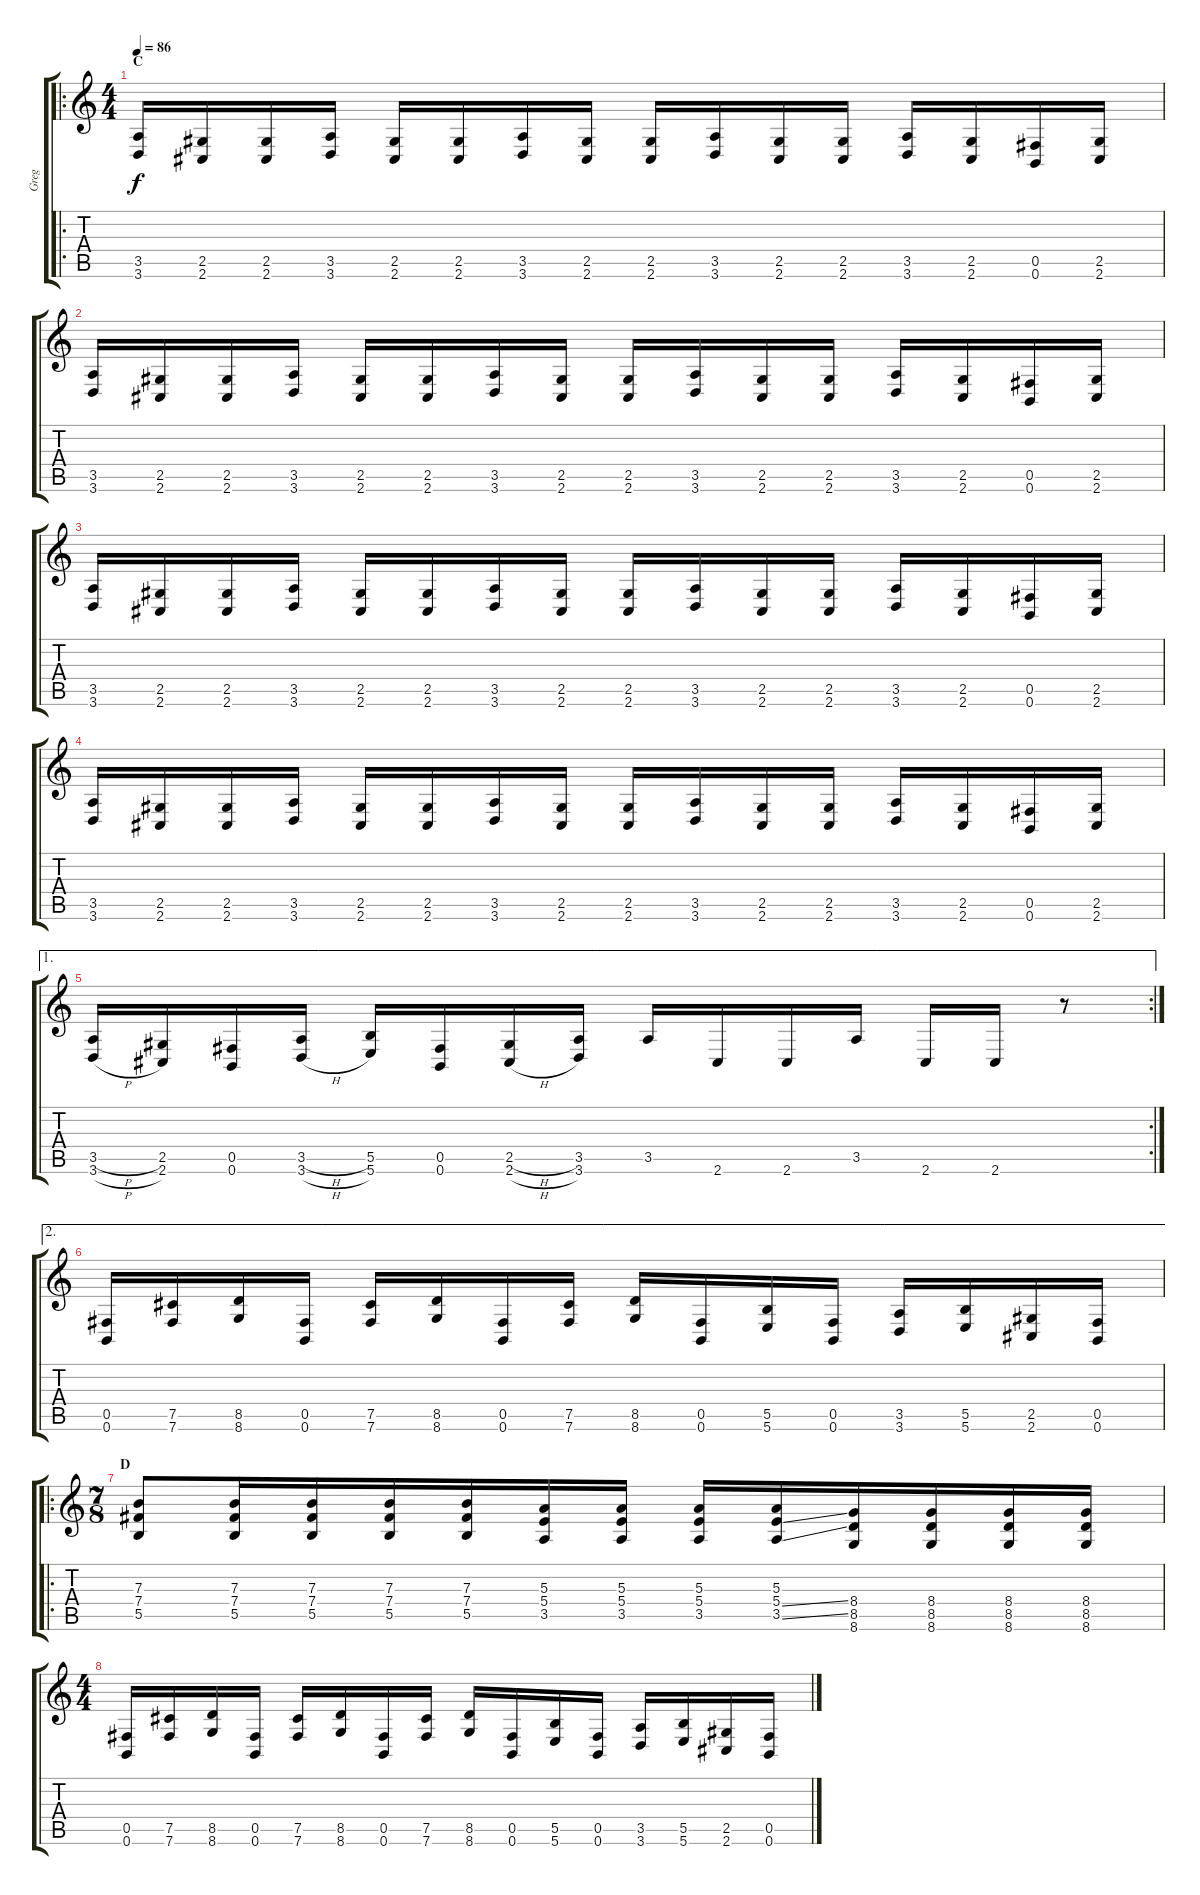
\track ("Greg" "Greg") {instrument distortionguitar}
\staff {score tabs}
\tuning (Db4 Ab3 E3 B2 Gb2 B1) {hide}
\ro
\ts (4 4)
\section ("" "C")
\tempo 86
\clef g2
\ks c
(3.5 3.6).16{dy f} (2.5 2.6).16 (2.5 2.6).16 (3.5 3.6).16 (2.5 2.6).16 (2.5 2.6).16 (3.5 3.6).16 (2.5 2.6).16 (2.5 2.6).16 (3.5 3.6).16 (2.5 2.6).16 (2.5 2.6).16 (3.5 3.6).16 (2.5 2.6).16 (0.5 0.6).16 (2.5 2.6).16 |
(3.5 3.6).16 (2.5 2.6).16 (2.5 2.6).16 (3.5 3.6).16 (2.5 2.6).16 (2.5 2.6).16 (3.5 3.6).16 (2.5 2.6).16 (2.5 2.6).16 (3.5 3.6).16 (2.5 2.6).16 (2.5 2.6).16 (3.5 3.6).16 (2.5 2.6).16 (0.5 0.6).16 (2.5 2.6).16 |
(3.5 3.6).16 (2.5 2.6).16 (2.5 2.6).16 (3.5 3.6).16 (2.5 2.6).16 (2.5 2.6).16 (3.5 3.6).16 (2.5 2.6).16 (2.5 2.6).16 (3.5 3.6).16 (2.5 2.6).16 (2.5 2.6).16 (3.5 3.6).16 (2.5 2.6).16 (0.5 0.6).16 (2.5 2.6).16 |
(3.5 3.6).16 (2.5 2.6).16 (2.5 2.6).16 (3.5 3.6).16 (2.5 2.6).16 (2.5 2.6).16 (3.5 3.6).16 (2.5 2.6).16 (2.5 2.6).16 (3.5 3.6).16 (2.5 2.6).16 (2.5 2.6).16 (3.5 3.6).16 (2.5 2.6).16 (0.5 0.6).16 (2.5 2.6).16 |
\ae 1
\rc 2
(3.5{h} 3.6{h}).16 (2.5 2.6).16 (0.5 0.6).16 (3.5{h} 3.6{h}).16 (5.5 5.6).16 (0.5 0.6).16 (2.5{h} 2.6{h}).16 (3.5 3.6).16 3.5.16 2.6.16 2.6.16 3.5.16 2.6.16 2.6.16 r.8 |
\ae 2
(0.5 0.6).16 (7.5 7.6).16 (8.5 8.6).16 (0.5 0.6).16 (7.5 7.6).16 (8.5 8.6).16 (0.5 0.6).16 (7.5 7.6).16 (8.5 8.6).16 (0.5 0.6).16 (5.5 5.6).16 (0.5 0.6).16 (3.5 3.6).16 (5.5 5.6).16 (2.5 2.6).16 (0.5 0.6).16 |
\ro
\ts (7 8)
\section ("" "D")
(7.3 7.4 5.5).8 (7.3 7.4 5.5).16 (7.3 7.4 5.5).16 (7.3 7.4 5.5).16 (7.3 7.4 5.5).16 (5.3 5.4 3.5).16 (5.3 5.4 3.5).16 (5.3 5.4 3.5).16 (5.3 5.4{ss} 3.5{ss}).16 (8.4 8.5 8.6).16 (8.4 8.5 8.6).16 (8.4 8.5 8.6).16 (8.4 8.5 8.6).16 |
\ts (4 4)
(0.5 0.6).16 (7.5 7.6).16 (8.5 8.6).16 (0.5 0.6).16 (7.5 7.6).16 (8.5 8.6).16 (0.5 0.6).16 (7.5 7.6).16 (8.5 8.6).16 (0.5 0.6).16 (5.5 5.6).16 (0.5 0.6).16 (3.5 3.6).16 (5.5 5.6).16 (2.5 2.6).16 (0.5 0.6).16
